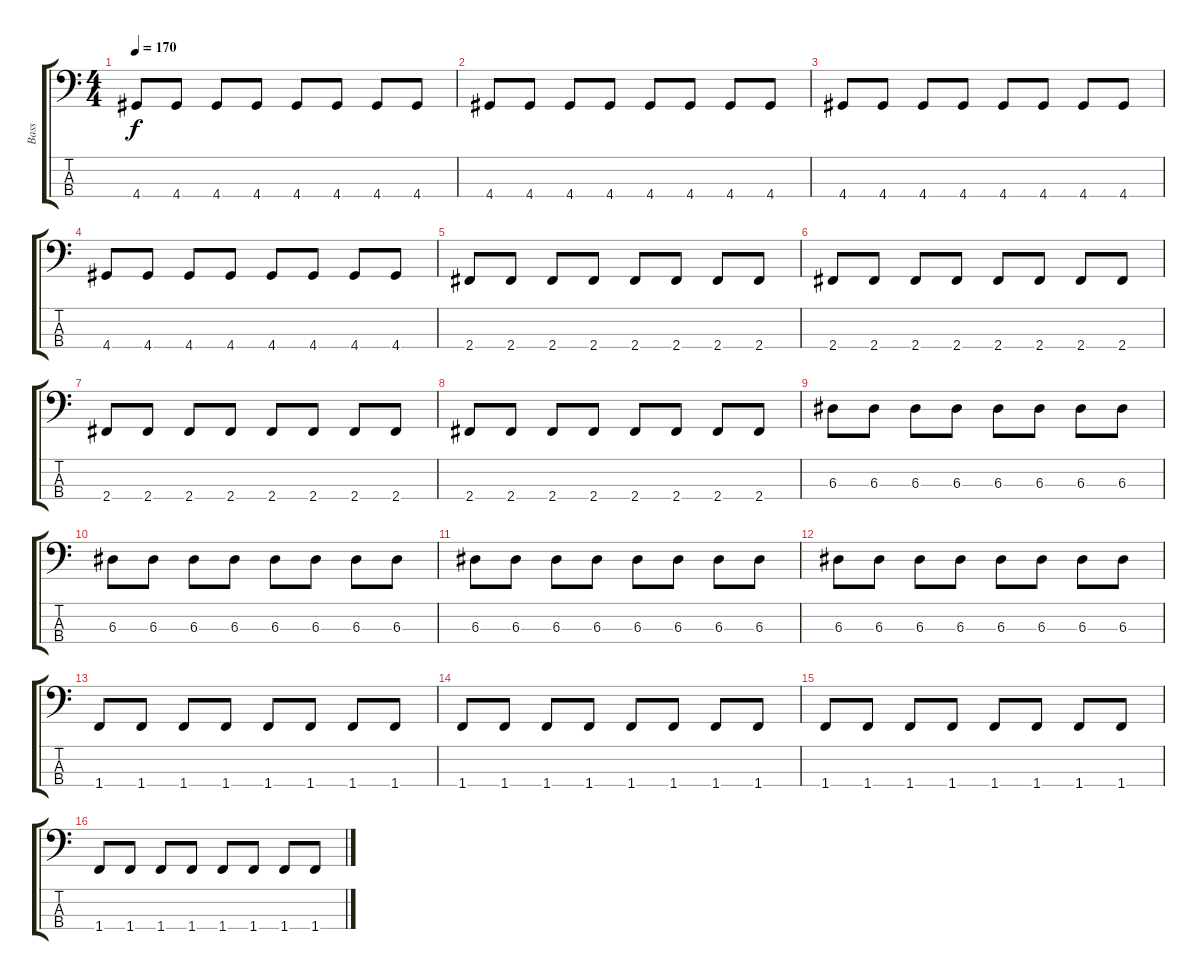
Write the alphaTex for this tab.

\track ("Bass" "Bass") {instrument electricbassfinger}
\staff {score tabs}
\tuning (G2 D2 A1 E1) {hide}
\ts (4 4)
\tempo 170
\clef f4
\ks c
4.4.8{dy f} 4.4.8 4.4.8 4.4.8 4.4.8 4.4.8 4.4.8 4.4.8 |
4.4.8 4.4.8 4.4.8 4.4.8 4.4.8 4.4.8 4.4.8 4.4.8 |
4.4.8 4.4.8 4.4.8 4.4.8 4.4.8 4.4.8 4.4.8 4.4.8 |
4.4.8 4.4.8 4.4.8 4.4.8 4.4.8 4.4.8 4.4.8 4.4.8 |
2.4.8 2.4.8 2.4.8 2.4.8 2.4.8 2.4.8 2.4.8 2.4.8 |
2.4.8 2.4.8 2.4.8 2.4.8 2.4.8 2.4.8 2.4.8 2.4.8 |
2.4.8 2.4.8 2.4.8 2.4.8 2.4.8 2.4.8 2.4.8 2.4.8 |
2.4.8 2.4.8 2.4.8 2.4.8 2.4.8 2.4.8 2.4.8 2.4.8 |
6.3.8 6.3.8 6.3.8 6.3.8 6.3.8 6.3.8 6.3.8 6.3.8 |
6.3.8 6.3.8 6.3.8 6.3.8 6.3.8 6.3.8 6.3.8 6.3.8 |
6.3.8 6.3.8 6.3.8 6.3.8 6.3.8 6.3.8 6.3.8 6.3.8 |
6.3.8 6.3.8 6.3.8 6.3.8 6.3.8 6.3.8 6.3.8 6.3.8 |
1.4.8 1.4.8 1.4.8 1.4.8 1.4.8 1.4.8 1.4.8 1.4.8 |
1.4.8 1.4.8 1.4.8 1.4.8 1.4.8 1.4.8 1.4.8 1.4.8 |
1.4.8 1.4.8 1.4.8 1.4.8 1.4.8 1.4.8 1.4.8 1.4.8 |
1.4.8 1.4.8 1.4.8 1.4.8 1.4.8 1.4.8 1.4.8 1.4.8
